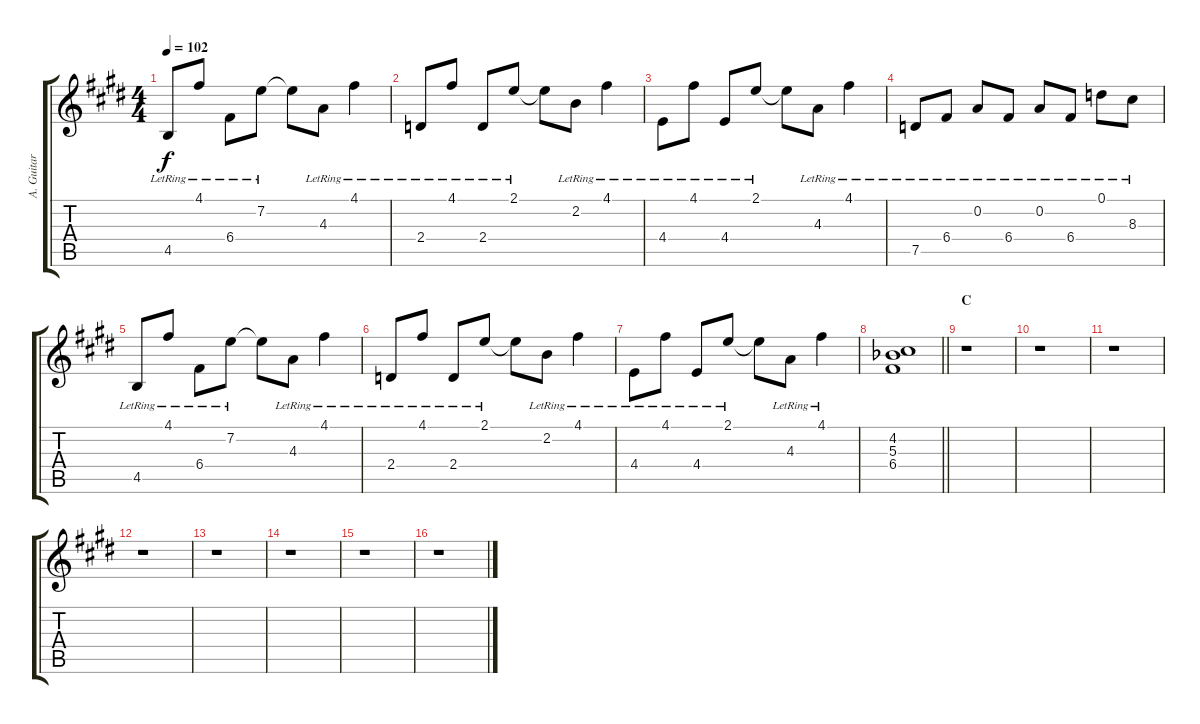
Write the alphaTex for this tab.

\track ("A. Guitar" "A. Guitar") {instrument acousticguitarsteel}
\staff {score tabs}
\tuning (D4 A3 F3 C3 G2 D2) {hide}
\ts (4 4)
\tempo 102
\clef g2
\ks e
4.5{lr}.8{dy f} 4.1{lr}.8 6.4{lr}.8 7.2{lr}.8 7.2{t}.8 4.3{lr}.8 4.1{lr}.4 |
2.4{lr}.8 4.1{lr}.8 2.4{lr}.8 2.1{lr}.8 2.1{t}.8 2.2{lr}.8 4.1{lr}.4 |
4.4{lr}.8 4.1{lr}.8 4.4{lr}.8 2.1{lr}.8 2.1{t}.8 4.3{lr}.8 4.1{lr}.4 |
7.5{lr}.8 6.4{lr}.8 0.2{lr}.8 6.4{lr}.8 0.2{lr}.8 6.4{lr}.8 0.1{lr}.8 8.3{lr}.8 |
4.5{lr}.8 4.1{lr}.8 6.4{lr}.8 7.2{lr}.8 7.2{t}.8 4.3{lr}.8 4.1{lr}.4 |
2.4{lr}.8 4.1{lr}.8 2.4{lr}.8 2.1{lr}.8 2.1{t}.8 2.2{lr}.8 4.1{lr}.4 |
4.4{lr}.8 4.1{lr}.8 4.4{lr}.8 2.1{lr}.8 2.1{t}.8 4.3{lr}.8 4.1{lr}.4 |
\barLineRight lightlight
(4.2 5.3{acc b} 6.4).1 |
\section ("" "C")
r.1 |
r.1 |
r.1 |
r.1 |
r.1 |
r.1 |
r.1 |
r.1
